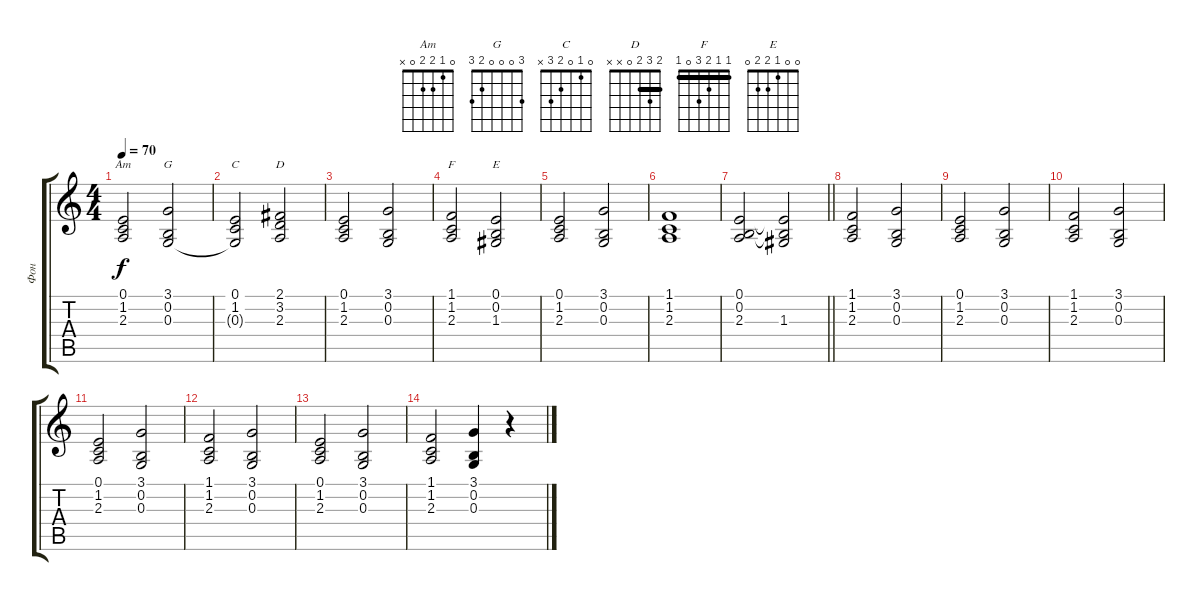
\track ("Фон" "Фон") {instrument pad2warm}
\staff {score tabs}
\tuning (E4 B3 G3 D3 A2 E2) {hide}
\chord ("Am" 0 1 2 2 0 x)
\chord ("G" 3 0 0 0 2 3)
\chord ("C" 0 1 0 2 3 x)
\chord ("D" 2 3 2 0 x x) {barre 2}
\chord ("F" 1 1 2 3 0 1) {barre 1}
\chord ("E" 0 0 1 2 2 0)
\ts (4 4)
\section ("" "")
\tempo 70
\clef g2
\ks c
(0.1 1.2 2.3).2{ch "Am" dy f} (3.1 0.2 0.3).2{ch "G"} |
(0.1 1.2 0.3{t}).2{ch "C"} (2.1 3.2 2.3).2{ch "D"} |
(0.1 1.2 2.3).2 (3.1 0.2 0.3).2 |
(1.1 1.2 2.3).2{ch "F"} (0.1 0.2 1.3).2{ch "E"} |
(0.1 1.2 2.3).2 (3.1 0.2 0.3).2 |
(1.1 1.2 2.3).1 |
\barLineRight lightlight
(0.1 0.2 2.3).2 (0.1{t} 0.2{t} 1.3).2 |
\section ("" "")
(1.1 1.2 2.3).2 (3.1 0.2 0.3).2 |
(0.1 1.2 2.3).2 (3.1 0.2 0.3).2 |
(1.1 1.2 2.3).2 (3.1 0.2 0.3).2 |
(0.1 1.2 2.3).2 (3.1 0.2 0.3).2 |
(1.1 1.2 2.3).2 (3.1 0.2 0.3).2 |
(0.1 1.2 2.3).2 (3.1 0.2 0.3).2 |
(1.1 1.2 2.3).2 (3.1 0.2 0.3).4 r.4
